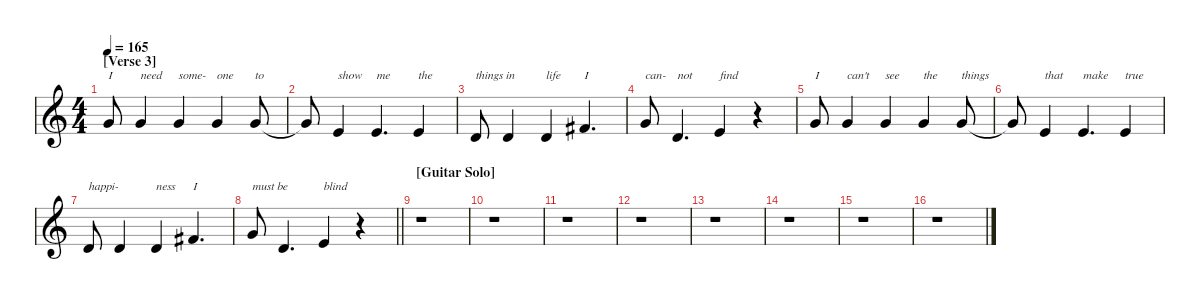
\defaultSystemsLayout 4
\hideDynamics
\bracketExtendMode nobrackets
\singleTrackTrackNamePolicy hidden
\multiTrackTrackNamePolicy hidden
\firstSystemTrackNameMode fullname
\firstSystemTrackNameOrientation horizontal
\otherSystemsTrackNameOrientation horizontal
\track ("vox." "led.synth.") {instrument lead6voice}
\staff {score}
\tuning (E4 B3 G3 D3 A2 E2)
\ts (4 4)
\section ("" "[Verse 3]")
\tempo 165
\clef g2
\ks c
12.3.8{txt "I" dy f beam Up} 12.3.4{txt "need" beam Up} 12.3.4{txt "some-" beam Up} 12.3.4{txt "one" beam Up} 12.3.8{txt "to" beam Up} |
12.3{t}.8{beam Up} 14.4.4{txt "show" beam Up} 14.4.4{d txt "me" beam Up} 14.4.4{txt "the" beam Up} |
12.4.8{txt "things in" beam Up} 12.4.4{beam Up} 12.4.4{txt "life" beam Up} 11.3{acc #}.4{d txt "I" beam Up} |
12.3.8{txt "can-" beam Up} 12.4.4{d txt "not" beam Up} 14.4.4{txt "find" beam Up} r.4{beam Up} |
12.3.8{txt "I" beam Up} 12.3.4{txt "can't" beam Up} 12.3.4{txt "see" beam Up} 12.3.4{txt "the" beam Up} 12.3.8{txt "things" beam Up} |
12.3{t}.8{beam Up} 14.4.4{txt "that" beam Up} 14.4.4{d txt "make" beam Up} 14.4.4{txt "true" beam Up} |
12.4.8{txt "happi-" beam Up} 12.4.4{beam Up} 12.4.4{txt "ness" beam Up} 11.3{acc #}.4{d txt "I" beam Up} |
\barLineRight lightlight
12.3.8{txt "must be" beam Up} 12.4.4{d beam Up} 14.4.4{txt "blind" beam Up} r.4{beam Up} |
\section ("" "[Guitar Solo]")
r.1{beam Down} |
r.1{beam Down} |
r.1{beam Down} |
r.1{beam Down} |
r.1{beam Down} |
r.1{beam Down} |
r.1{beam Down} |
r.1{beam Down}
